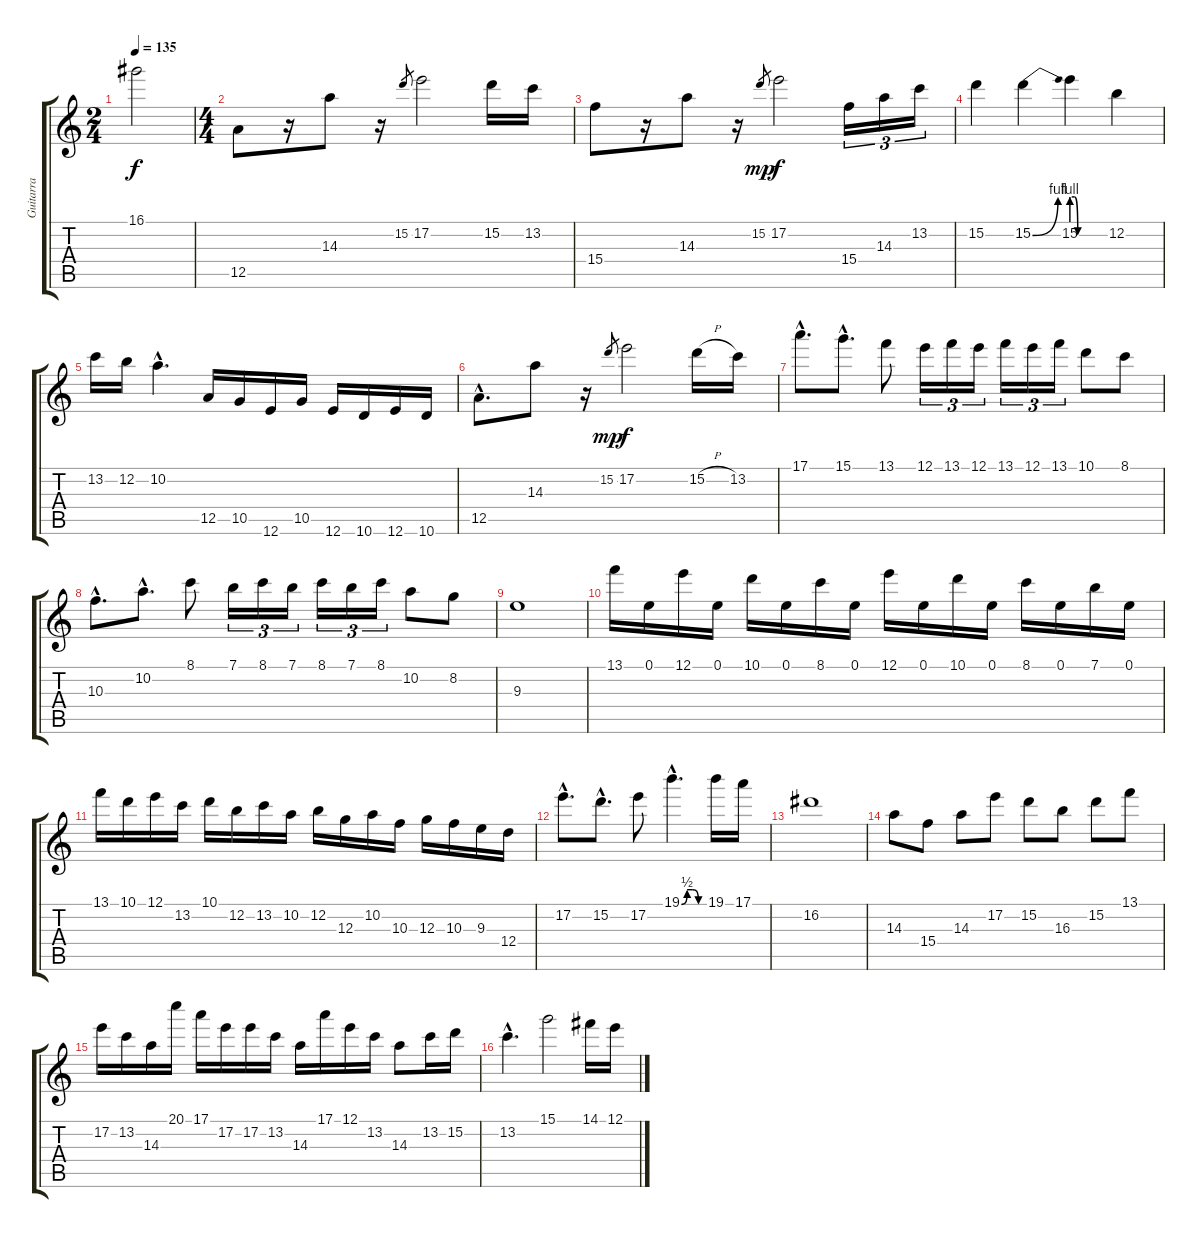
\track ("Guitarra" "Guitarra") {instrument distortionguitar}
\staff {score tabs}
\tuning (E4 B3 G3 D3 A2 E2) {hide}
\ts (2 4)
\tempo 135
\clef g2
\ks c
16.1.2{dy f} |
\ts (4 4)
12.5.8 r.16 14.3.8 r.16 15.2.8{gr} 17.2.2 15.2.16 13.2.16 |
15.4.8 r.16 14.3.8 r.16 15.2.8{gr dy mp} 17.2.2{dy f} 15.4.16{tu (3 2)} 14.3.16{tu (3 2)} 13.2.16{tu (3 2)} |
15.2.4 15.2{be (bend 0 0 60 4)}.4 15.2{be (custom 0 4 5 4 11 0 40 0 60 0)}.4 12.2.4 |
13.2.16 12.2.16 10.2{hac}.4{d} 12.5.16 10.5.16 12.6.16 10.5.16 12.6.16 10.6.16 12.6.16 10.6.16 |
12.5{hac}.8{d} 14.3.8 r.16 15.2.8{gr dy mp} 17.2.2{dy f} 15.2{h}.16 13.2.16 |
17.1{hac}.8{d} 15.1{hac}.8{d} 13.1.8 12.1.16{tu (3 2)} 13.1.16{tu (3 2)} 12.1.16{tu (3 2)} 13.1.16{tu (3 2)} 12.1.16{tu (3 2)} 13.1.16{tu (3 2)} 10.1.8 8.1.8 |
10.3{hac}.8{d} 10.2{hac}.8{d} 8.1.8 7.1.16{tu (3 2)} 8.1.16{tu (3 2)} 7.1.16{tu (3 2)} 8.1.16{tu (3 2)} 7.1.16{tu (3 2)} 8.1.16{tu (3 2)} 10.2.8 8.2.8 |
9.3.1 |
13.1.16 0.1.16 12.1.16 0.1.16 10.1.16 0.1.16 8.1.16 0.1.16 12.1.16 0.1.16 10.1.16 0.1.16 8.1.16 0.1.16 7.1.16 0.1.16 |
13.1.16 10.1.16 12.1.16 13.2.16 10.1.16 12.2.16 13.2.16 10.2.16 12.2.16 12.3.16 10.2.16 10.3.16 12.3.16 10.3.16 9.3.16 12.4.16 |
17.2{hac}.8{d} 15.2{hac}.8{d} 17.2.8 19.1{be (custom 0 0 15 2 30 2 45 0 60 0) hac}.4{d} 19.1.16 17.1.16 |
16.2.1 |
14.3.8 15.4.8 14.3.8 17.2.8 15.2.8 16.3.8 15.2.8 13.1.8 |
17.2.16 13.2.16 14.3.16 20.1.16 17.1.16 17.2.16 17.2.16 13.2.16 14.3.16 17.1.16 12.1.16 13.2.16 14.3.8 13.2.16 15.2.16 |
13.2{hac}.4{d} 15.1.2 14.1.16 12.1.16
